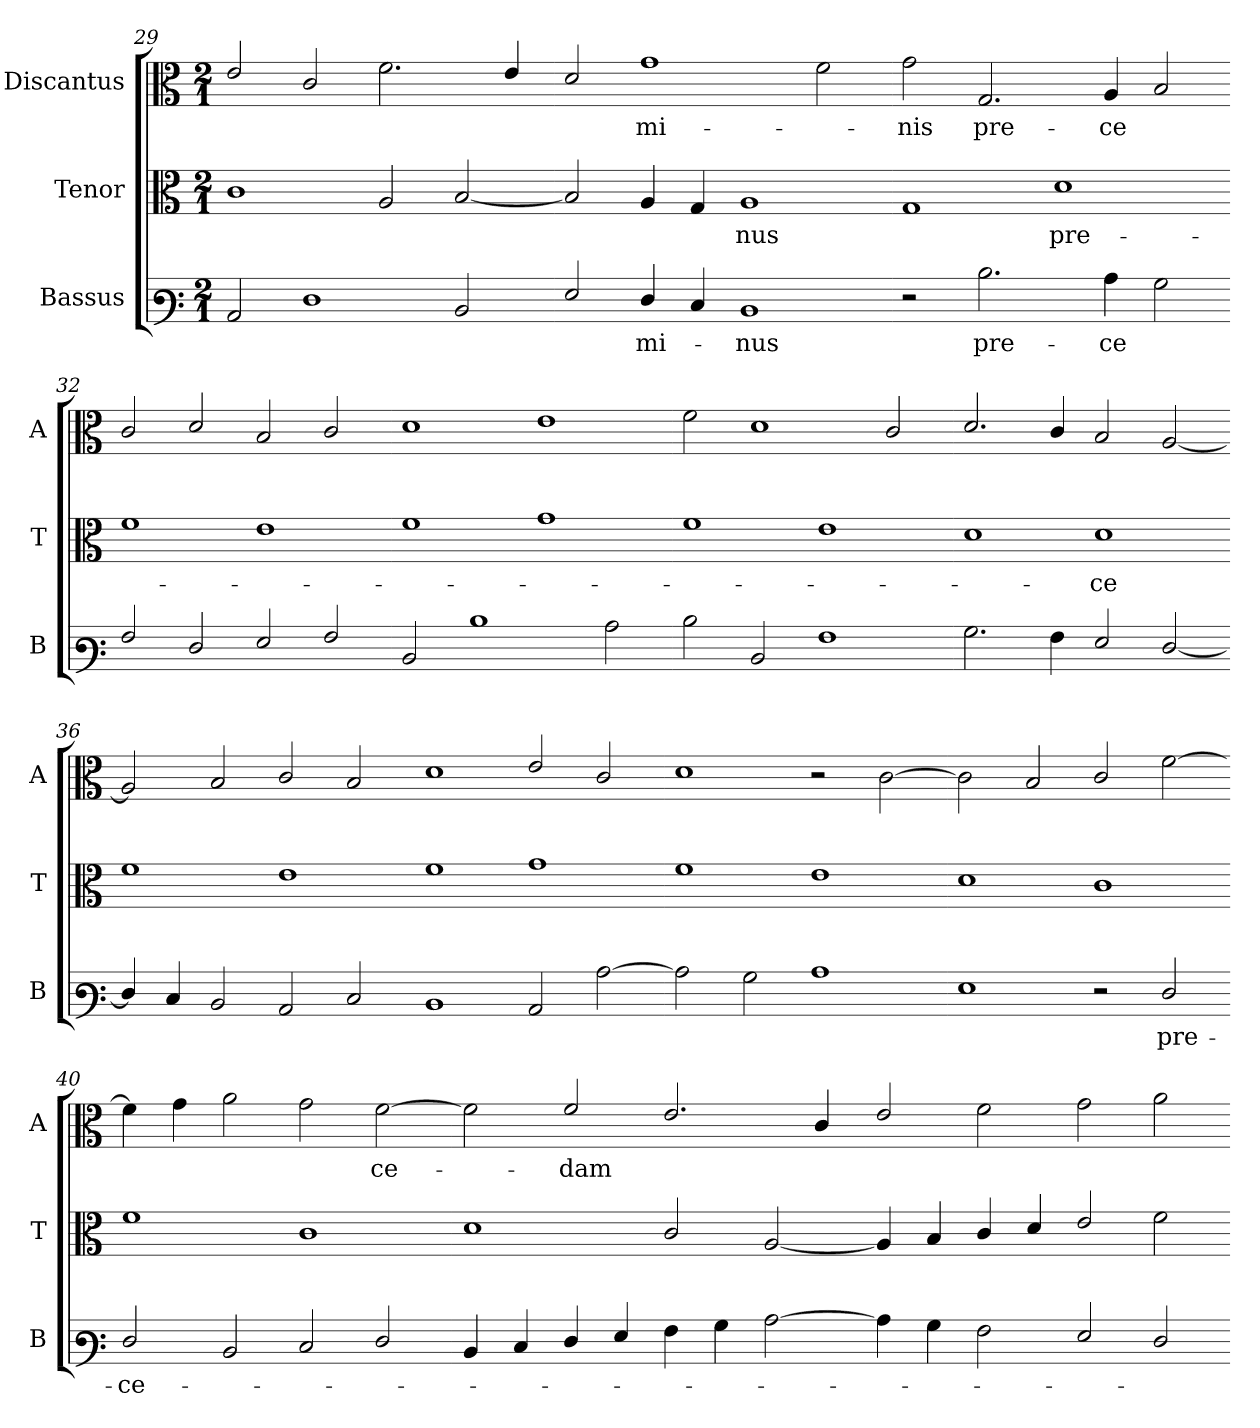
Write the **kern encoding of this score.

**kern	**text	**kern	**text	**kern	**text
*part3	*part3	*part2	*part2	*part1	*part1
*staff3	*staff3	*staff2	*staff2	*staff1	*staff1
*I"Bassus	*	*I"Tenor	*	*I"Discantus	*
*I'B	*	*I'T	*	*I'A	*
*clefF3	*	*clefC3	*	*clefC3	*
*k[]	*	*k[]	*	*k[]	*
*G:mix	*	*G:mix	*	*G:mix	*
*M2/1	*	*M2/1	*	*M2/1	*
=29	=29	=29	=29	=29	=29
2C/	.	1c	.	2e/	.
1F	.	.	.	2c/	.
.	.	2A/	.	2.f\	.
2D/	.	[2B/	.	.	.
.	.	.	.	4e/	.
=30-	=30-	=30-	=30-	=30-	=30-
2G/	.	2B/]	.	2d/	.
4F/	mi-	4A/	.	1g	-mi-
4E/	.	4G/	.	.	.
1D	-nus	1A	-nus	.	.
.	.	.	.	2f\	.
=31-	=31-	=31-	=31-	=31-	=31-
2r	.	1G	.	2g\	-nis
2.d\	pre-	.	.	2.G/	pre-
.	.	1d	pre-	.	.
4c\	-ce	.	.	4A/	-ce
2B\	.	.	.	2B/	.
=32-	=32-	=32-	=32-	=32-	=32-
2A/	.	1f	.	2c/	.
2F/	.	.	.	2d/	.
2G/	.	1e	.	2B/	.
2A/	.	.	.	2c/	.
=33-	=33-	=33-	=33-	=33-	=33-
2D/	.	1f	.	1d	.
1d	.	.	.	.	.
.	.	1g	.	1e	.
2c\	.	.	.	.	.
=34-	=34-	=34-	=34-	=34-	=34-
2d\	.	1f	.	2f\	.
2D/	.	.	.	1d	.
1A	.	1e	.	.	.
.	.	.	.	2c/	.
=35-	=35-	=35-	=35-	=35-	=35-
2.B\	.	1d	.	2.d/	.
4A\	.	.	.	4c/	.
2G/	.	1d	-ce	2B/	.
[2F/	.	.	.	[2A/	.
=36-	=36-	=36-	=36-	=36-	=36-
4F/]	.	1f	.	2A/]	.
4E/	.	.	.	.	.
2D/	.	.	.	2B/	.
2C/	.	1e	.	2c/	.
2E/	.	.	.	2B/	.
=37-	=37-	=37-	=37-	=37-	=37-
1D	.	1f	.	1d	.
2C/	.	1g	.	2e/	.
[2c\	.	.	.	2c/	.
=38-	=38-	=38-	=38-	=38-	=38-
2c\]	.	1f	.	1d	.
2B\	.	.	.	.	.
1c	.	1e	.	2r	.
.	.	.	.	[2c\	.
=39-	=39-	=39-	=39-	=39-	=39-
1G	.	1d	.	2c\]	.
.	.	.	.	2B/	.
2r	.	1c	.	2c/	.
2F/	pre-	.	.	[2f\	.
=40-	=40-	=40-	=40-	=40-	=40-
2F/	-ce-	1f	.	4f\]	.
.	.	.	.	4g\	.
2D/	.	.	.	2a\	.
2E/	.	1c	.	2g\	.
2F/	.	.	.	[2f\	ce-
=41-	=41-	=41-	=41-	=41-	=41-
4D/	.	1d	.	2f\]	.
4E/	.	.	.	.	.
4F/	.	.	.	2f/	-dam
4G/	.	.	.	.	.
4A\	.	2c/	.	2.e/	.
4B\	.	.	.	.	.
[2c\	.	[2A/	.	.	.
.	.	.	.	4c/	.
=42-	=42-	=42-	=42-	=42-	=42-
4c\]	.	4A/]	.	2e/	.
4B\	.	4B/	.	.	.
2A\	.	4c/	.	2f\	.
.	.	4d/	.	.	.
2G/	.	2e/	.	2g\	.
2F/	.	2f\	.	2a\	.
=-	=-	=-	=-	=-	=-
*-	*-	*-	*-	*-	*-
